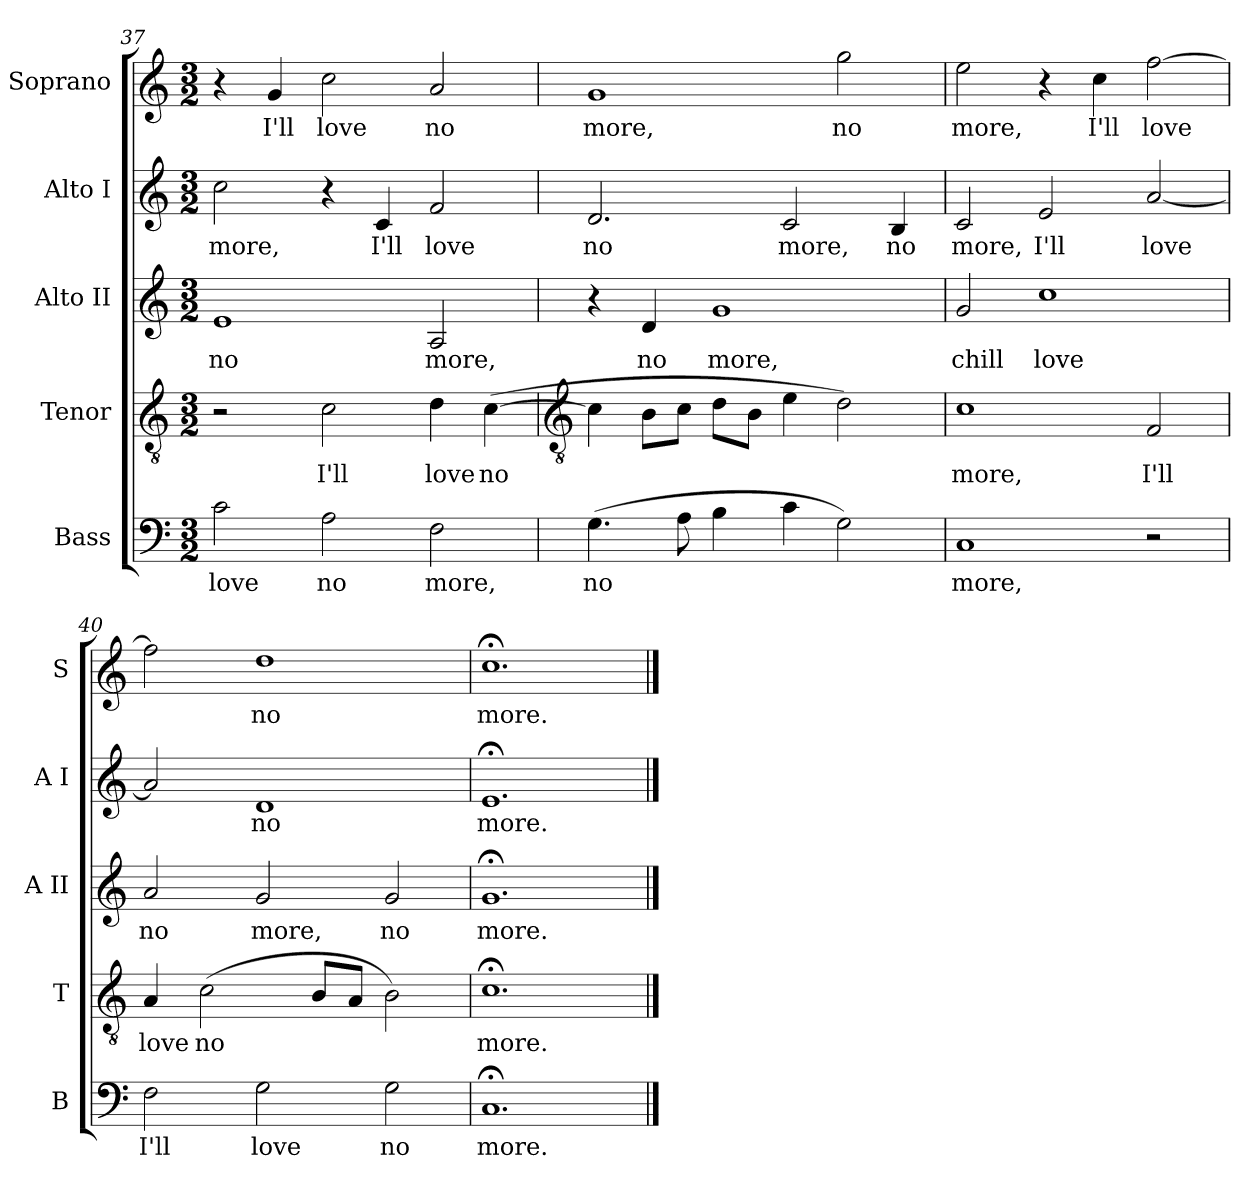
**kern	**text	**kern	**text	**kern	**text	**kern	**text	**kern	**text
*part5	*part5	*part4	*part4	*part3	*part3	*part2	*part2	*part1	*part1
*staff5	*staff5	*staff4	*staff4	*staff3	*staff3	*staff2	*staff2	*staff1	*staff1
*I"Bass	*	*I"Tenor	*	*I"Alto II	*	*I"Alto I	*	*I"Soprano	*
*I'B	*	*I'T	*	*I'A II	*	*I'A I	*	*I'S	*
*clefF4	*	*clefGv2	*	*clefG2	*	*clefG2	*	*clefG2	*
*k[]	*	*k[]	*	*k[]	*	*k[]	*	*k[]	*
*M3/2	*	*M3/2	*	*M3/2	*	*M3/2	*	*M3/2	*
=37	=37	=37	=37	=37	=37	=37	=37	=37	=37
!	!LO:LY:b	!	!	!	!LO:LY:b	!	!LO:LY:b	!	!
2c\	love	2r	.	1e	no	2cc\	more,	4r	.
!	!	!	!	!	!	!	!	!	!LO:LY:b
.	.	.	.	.	.	.	.	4g/	I'll
!	!LO:LY:b	!	!LO:LY:b	!	!	!	!	!	!LO:LY:b
2A\	no	2c\	I'll	.	.	4r	.	2cc\	love
!	!	!	!	!	!	!	!LO:LY:b	!	!
.	.	.	.	.	.	4c/	I'll	.	.
!	!LO:LY:b	!	!LO:LY:b	!	!LO:LY:b	!	!LO:LY:b	!	!LO:LY:b
2F\	more,	4d\	love	2A/	more,	2f/	love	2a/	no
!	!	!	!LO:LY:b	!	!	!	!	!	!
.	.	(>[4c\	no	.	.	.	.	.	.
=38	=38	=38	=38	=38	=38	=38	=38	=38	=38
*	*	*clefGv2	*	*	*	*	*	*	*
!	!LO:LY:b	!	!	!	!	!	!LO:LY:b	!	!LO:LY:b
(>4.G\	no	4c\]	.	4r	.	2.d/	no	1g	more,
!	!	!	!	!	!LO:LY:b	!	!	!	!
.	.	8B\L	.	4d/	no	.	.	.	.
8A\	.	8c\J	.	.	.	.	.	.	.
!	!	!	!	!	!LO:LY:b	!	!	!	!
4B\	.	8d\L	.	1g	more,	.	.	.	.
.	.	8B\J	.	.	.	.	.	.	.
!	!	!	!	!	!	!	!LO:LY:b	!	!
4c\	.	4e\	.	.	.	2c/	more,	.	.
!	!	!	!	!	!	!	!	!	!LO:LY:b
2G\)	.	2d\)	.	.	.	.	.	2gg\	no
!	!	!	!	!	!	!	!LO:LY:b	!	!
.	.	.	.	.	.	4B/	no	.	.
=39	=39	=39	=39	=39	=39	=39	=39	=39	=39
!	!LO:LY:b	!	!LO:LY:b	!	!LO:LY:b	!	!LO:LY:b	!	!LO:LY:b
1C	more,	1c	more,	2g/	chill	2c/	more,	2ee\	more,
!	!	!	!	!	!LO:LY:b	!	!LO:LY:b	!	!
.	.	.	.	1cc	love	2e/	I'll	4r	.
!	!	!	!	!	!	!	!	!	!LO:LY:b
.	.	.	.	.	.	.	.	4cc\	I'll
!	!	!	!LO:LY:b	!	!	!	!LO:LY:b	!	!LO:LY:b
2r	.	2F/	I'll	.	.	[2a/	love	[2ff\	love
!!LO:LB:g=z
=40	=40	=40	=40	=40	=40	=40	=40	=40	=40
!	!LO:LY:b	!	!LO:LY:b	!	!LO:LY:b	!	!	!	!
2F\	I'll	4A/	love	2a/	no	2a/]	.	2ff\]	.
!	!	!	!LO:LY:b	!	!	!	!	!	!
.	.	(>2c\	no	.	.	.	.	.	.
!	!LO:LY:b	!	!	!	!LO:LY:b	!	!LO:LY:b	!	!LO:LY:b
2G\	love	.	.	2g/	more,	1d	no	1dd	no
.	.	8B/L	.	.	.	.	.	.	.
.	.	8A/J	.	.	.	.	.	.	.
!	!LO:LY:b	!	!	!	!LO:LY:b	!	!	!	!
2G\	no	2B\)	.	2g/	no	.	.	.	.
=41	=41	=41	=41	=41	=41	=41	=41	=41	=41
!	!LO:LY:b	!	!LO:LY:b	!	!LO:LY:b	!	!LO:LY:b	!	!LO:LY:b
1.C;<	more.	1.c;<	more.	1.g;<	more.	1.e;<	more.	1.cc;<	more.
==	==	==	==	==	==	==	==	==	==
*-	*-	*-	*-	*-	*-	*-	*-	*-	*-
